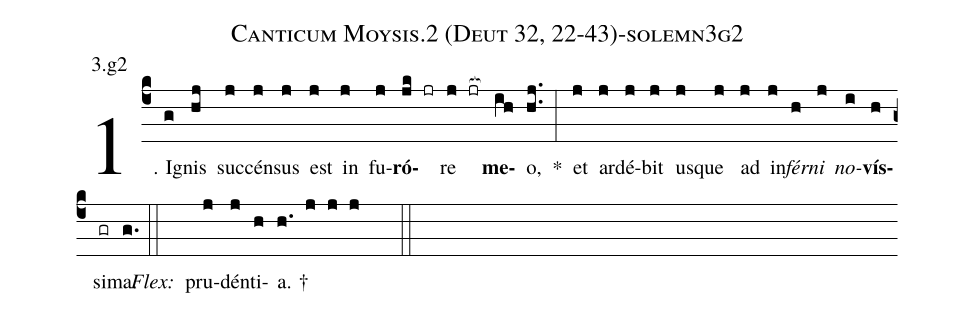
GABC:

name: Canticum Moysis.2 (Deut 32, 22-43)-solemn3g2;
annotation: 3.g2;
%%
(c4)1. I(g)gnis(hj) suc(j)cén(j)sus(j) est(j) in(j) fu(j)<b>ró</b>(jk jr)re(j jr[ocb:1{]) <b>me</b>(ih[ocb:0}])o,(hj..) *(:) et(j) ar(j)dé(j)bit(j) us(j)que(j) ad(j) in(j)<i>fér</i>(h)<i>ni</i>(j) <i>no</i>(i)<b>vís</b>(h)si(gr)ma.(g.) (::)
<i>Flex:</i>()  pru(j)dén(j)ti(h)a. †(h. j j j  ::)
